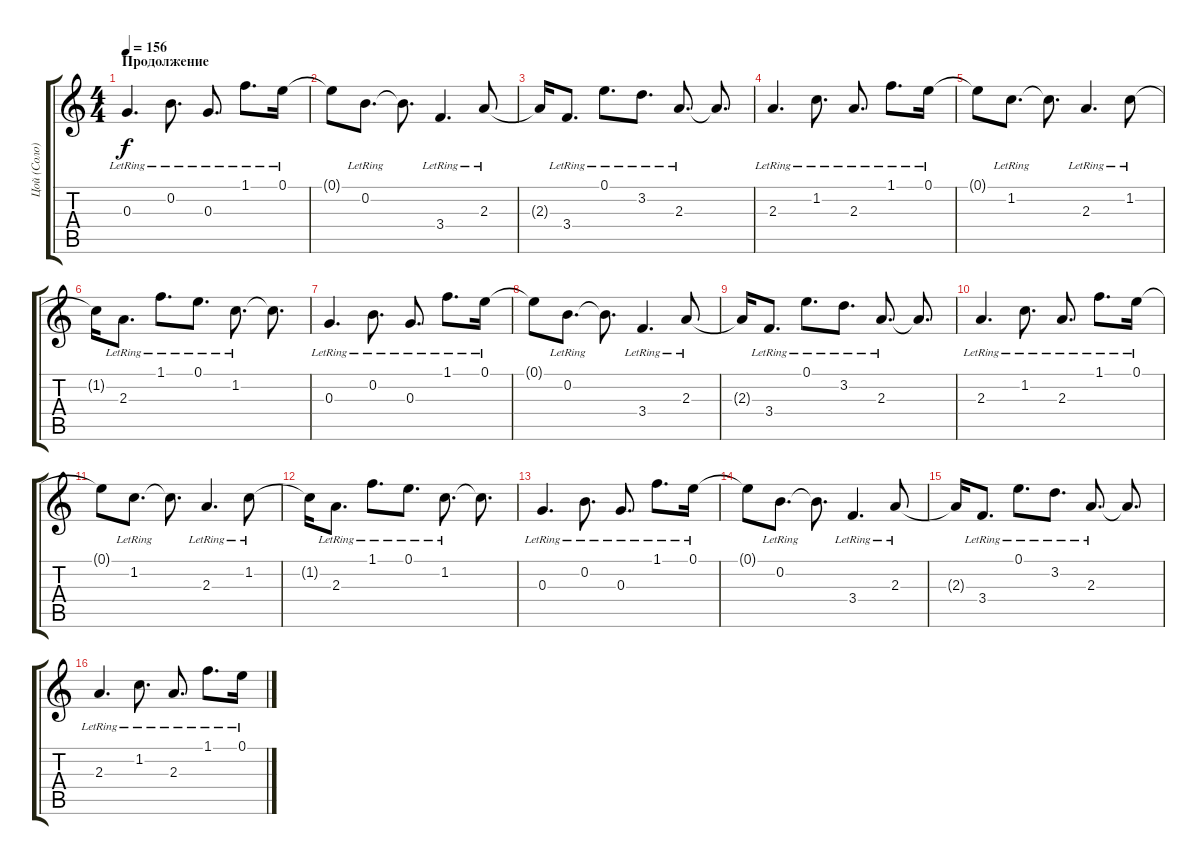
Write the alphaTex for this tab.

\track ("Цой (Соло)" "Цой (Соло)") {instrument electricguitarclean}
\staff {score tabs}
\tuning (E4 B3 G3 D3 A2 E2) {hide}
\ts (4 4)
\section ("" "Продолжение")
\tempo 156
\clef g2
\ks c
0.3{lr}.4{d dy f} 0.2{lr}.8{d} 0.3{lr}.8{d} 1.1{lr}.8{d} 0.1{lr}.16 |
0.1{t}.8 0.2{lr}.8{d} 0.2{t}.8{d} 3.4{lr}.4{d} 2.3{lr}.8 |
2.3{t}.16 3.4{lr}.8{d} 0.1{lr}.8{d} 3.2{lr}.8{d} 2.3{lr}.8{d} 2.3{t}.8{d} |
2.3{lr}.4{d} 1.2{lr}.8{d} 2.3{lr}.8{d} 1.1{lr}.8{d} 0.1{lr}.16 |
0.1{t}.8 1.2{lr}.8{d} 1.2{t}.8{d} 2.3{lr}.4{d} 1.2{lr}.8 |
1.2{t}.16 2.3{lr}.8{d} 1.1{lr}.8{d} 0.1{lr}.8{d} 1.2{lr}.8{d} 1.2{t}.8{d} |
0.3{lr}.4{d} 0.2{lr}.8{d} 0.3{lr}.8{d} 1.1{lr}.8{d} 0.1{lr}.16 |
0.1{t}.8 0.2{lr}.8{d} 0.2{t}.8{d} 3.4{lr}.4{d} 2.3{lr}.8 |
2.3{t}.16 3.4{lr}.8{d} 0.1{lr}.8{d} 3.2{lr}.8{d} 2.3{lr}.8{d} 2.3{t}.8{d} |
2.3{lr}.4{d} 1.2{lr}.8{d} 2.3{lr}.8{d} 1.1{lr}.8{d} 0.1{lr}.16 |
0.1{t}.8 1.2{lr}.8{d} 1.2{t}.8{d} 2.3{lr}.4{d} 1.2{lr}.8 |
1.2{t}.16 2.3{lr}.8{d} 1.1{lr}.8{d} 0.1{lr}.8{d} 1.2{lr}.8{d} 1.2{t}.8{d} |
0.3{lr}.4{d} 0.2{lr}.8{d} 0.3{lr}.8{d} 1.1{lr}.8{d} 0.1{lr}.16 |
0.1{t}.8 0.2{lr}.8{d} 0.2{t}.8{d} 3.4{lr}.4{d} 2.3{lr}.8 |
2.3{t}.16 3.4{lr}.8{d} 0.1{lr}.8{d} 3.2{lr}.8{d} 2.3{lr}.8{d} 2.3{t}.8{d} |
2.3{lr}.4{d} 1.2{lr}.8{d} 2.3{lr}.8{d} 1.1{lr}.8{d} 0.1{lr}.16
